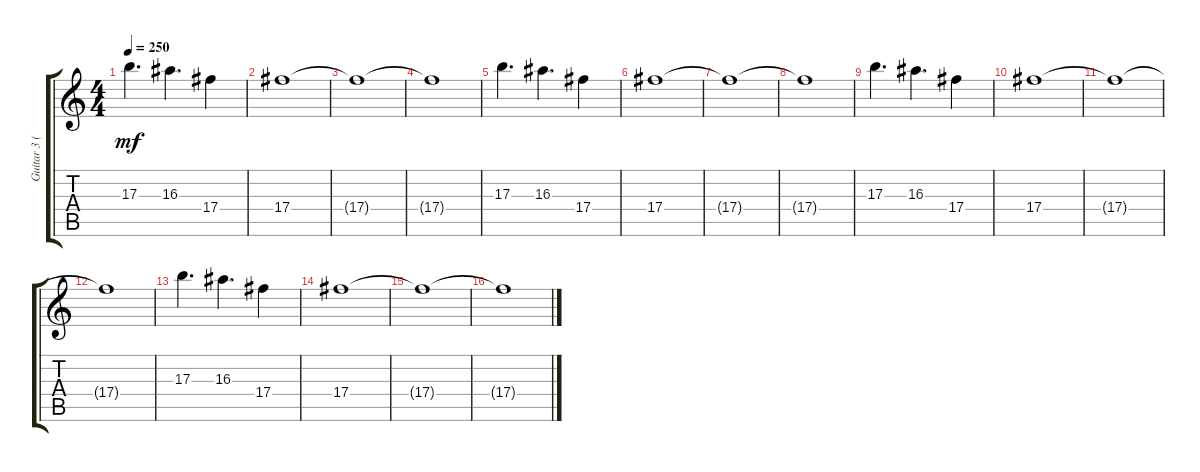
\track ("Guitar 3 (clean)" "Guitar 3 (") {instrument acousticguitarsteel}
\staff {score tabs}
\tuning (Eb4 Bb3 Gb3 Db3 Ab2 Eb2) {hide}
\ts (4 4)
\tempo 250
\clef g2
\ks c
17.3.4{d dy mf} 16.3.4{d} 17.4.4 |
17.4.1 |
17.4{t}.1 |
17.4{t}.1 |
17.3.4{d} 16.3.4{d} 17.4.4 |
17.4.1 |
17.4{t}.1 |
17.4{t}.1 |
17.3.4{d} 16.3.4{d} 17.4.4 |
17.4.1 |
17.4{t}.1 |
17.4{t}.1 |
17.3.4{d} 16.3.4{d} 17.4.4 |
17.4.1 |
17.4{t}.1 |
17.4{t}.1
